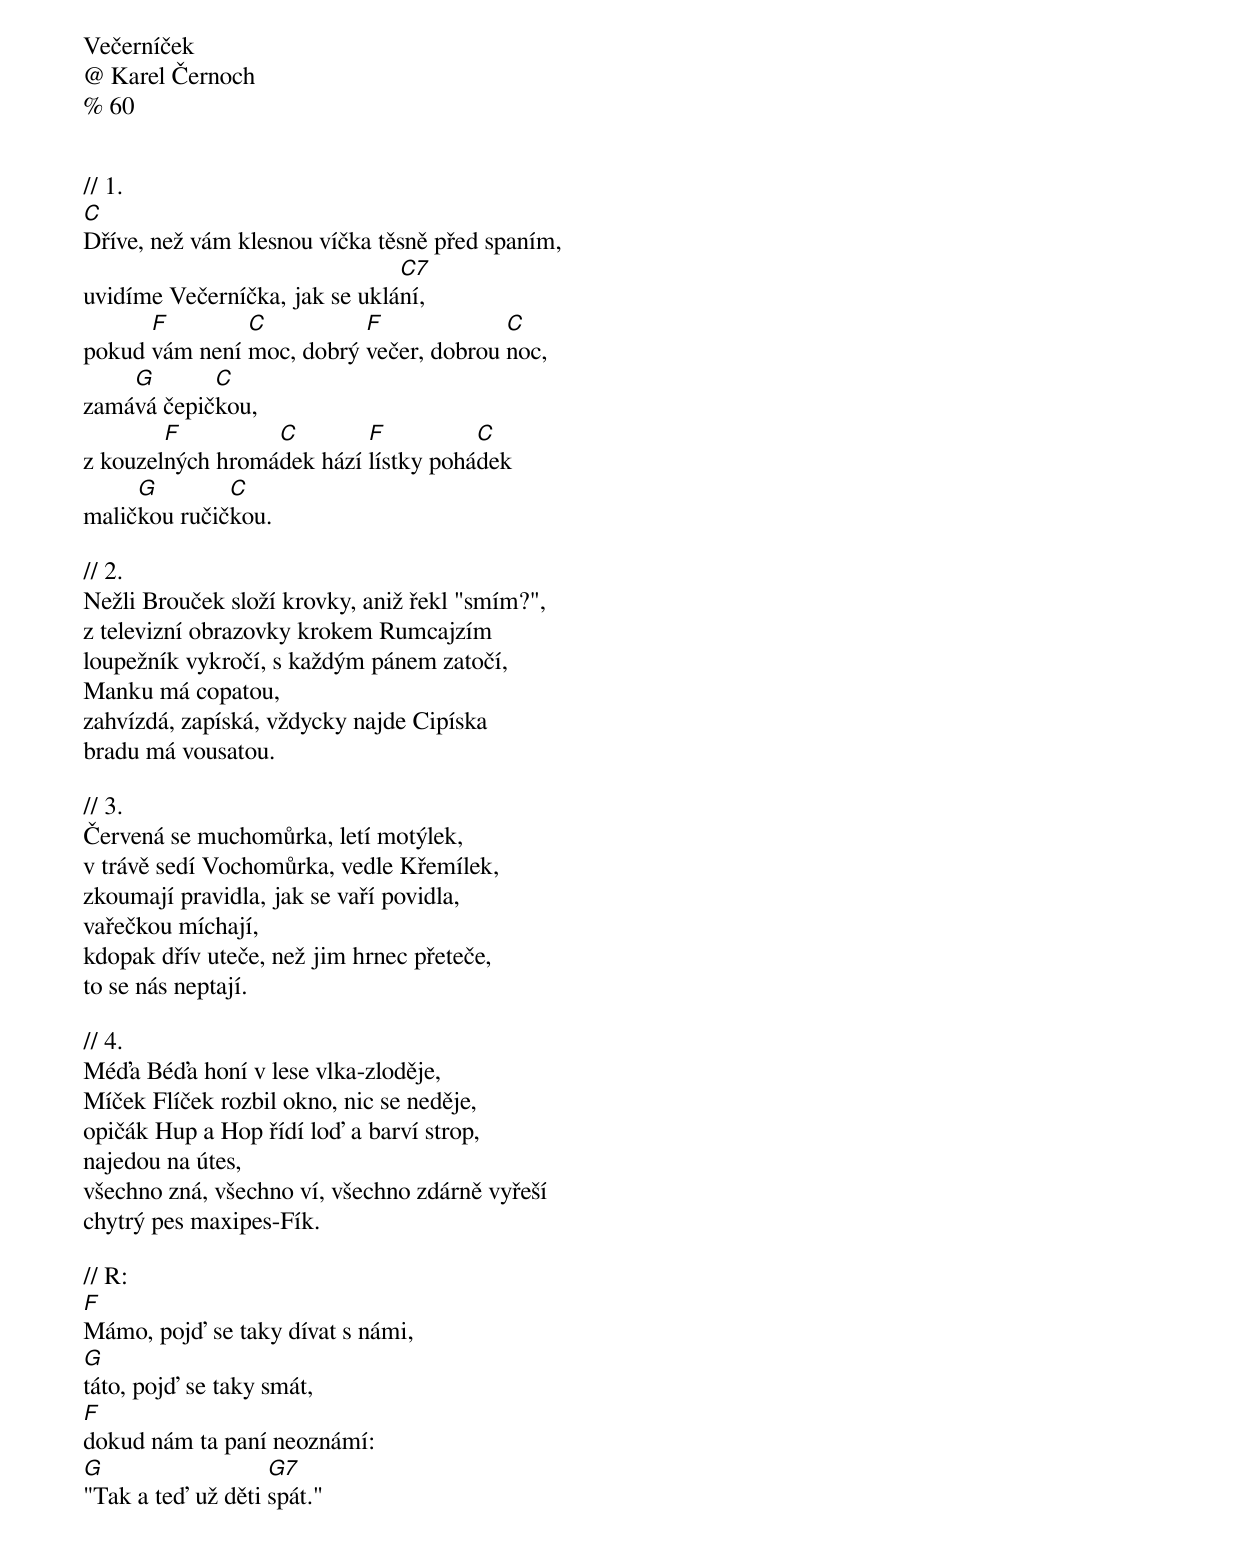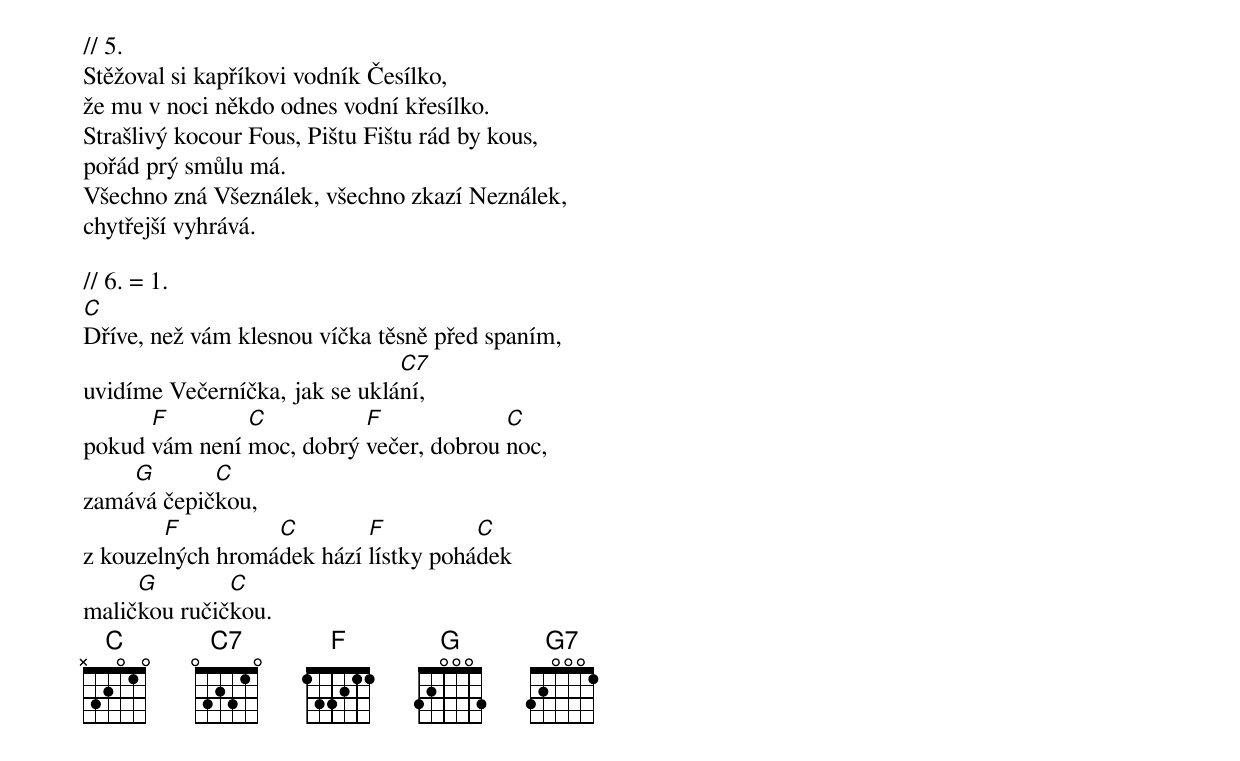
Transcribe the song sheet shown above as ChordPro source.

Večerníček
@ Karel Černoch
% 60


// 1.
[C]Dříve, než vám klesnou víčka těsně před spaním,
uvidíme Večerníčka, jak se uklá[C7]ní,
pokud [F]vám není [C]moc, dobrý [F]večer, dobrou [C]noc,
zamá[G]vá čepič[C]kou,
z kouzel[F]ných hromá[C]dek hází [F]lístky pohá[C]dek
malič[G]kou ručič[C]kou.

// 2.
Nežli Brouček složí krovky, aniž řekl "smím?",
z televizní obrazovky krokem Rumcajzím
loupežník vykročí, s každým pánem zatočí,
Manku má copatou,
zahvízdá, zapíská, vždycky najde Cipíska
bradu má vousatou.

// 3.
Červená se muchomůrka, letí motýlek,
v trávě sedí Vochomůrka, vedle Křemílek,
zkoumají pravidla, jak se vaří povidla,
vařečkou míchají,
kdopak dřív uteče, než jim hrnec přeteče,
to se nás neptají.

// 4.
Méďa Béďa honí v lese vlka-zloděje,
Míček Flíček rozbil okno, nic se neděje,
opičák Hup a Hop řídí loď a barví strop,
najedou na útes,
všechno zná, všechno ví, všechno zdárně vyřeší
chytrý pes maxipes-Fík.

// R:
[F]Mámo, pojď se taky dívat s námi,
[G]táto, pojď se taky smát,
[F]dokud nám ta paní neoznámí:
[G]"Tak a teď už děti [G7]spát."

// 5.
Stěžoval si kapříkovi vodník Česílko,
že mu v noci někdo odnes vodní křesílko.
Strašlivý kocour Fous, Pištu Fištu rád by kous,
pořád prý smůlu má.
Všechno zná Všeználek, všechno zkazí Neználek,
chytřejší vyhrává.

// 6. = 1.
[C]Dříve, než vám klesnou víčka těsně před spaním,
uvidíme Večerníčka, jak se uklá[C7]ní,
pokud [F]vám není [C]moc, dobrý [F]večer, dobrou [C]noc,
zamá[G]vá čepič[C]kou,
z kouzel[F]ných hromá[C]dek hází [F]lístky pohá[C]dek
malič[G]kou ručič[C]kou.
